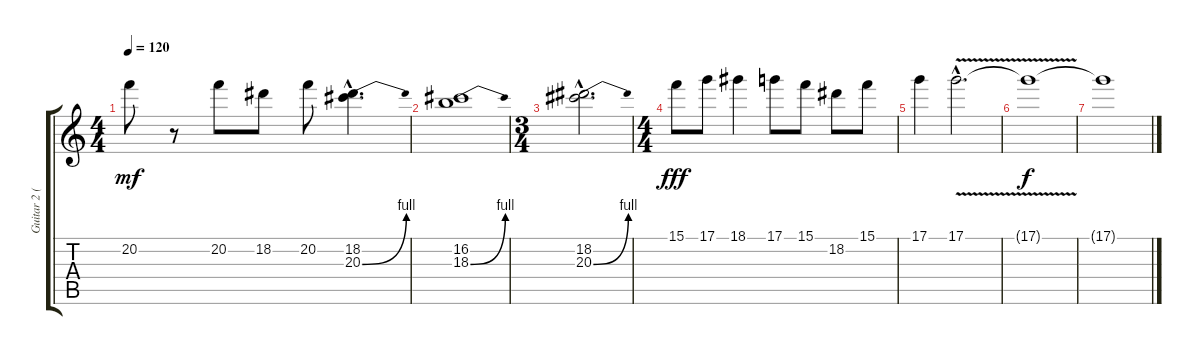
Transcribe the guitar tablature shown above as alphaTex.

\track ("Guitar 2 (Lead)" "Guitar 2 (") {instrument overdrivenguitar}
\staff {score tabs}
\tuning (D4 A3 F3 C3 G2 C2) {hide}
\ts (4 4)
\tempo 120
\clef g2
\ks c
20.2.8{dy mf} r.8 20.2.8 18.2.8 20.2.8 (18.2{hac} 20.3{be (bend 0 0 60 4) hac}).4{d} |
(16.2 18.3{be (bend 0 0 60 4)}).1 |
\ts (3 4)
(18.2{hac} 20.3{be (bend 0 0 60 4) hac}).2{d} |
\ts (4 4)
15.1.8{dy fff balance 4} 17.1.8 18.1.4 17.1.8 15.1.8 18.2.8 15.1.8 |
17.1.4 17.1{v hac}.2{d} |
17.1{t}.1{dy f volume 0} |
17.1{t}.1
